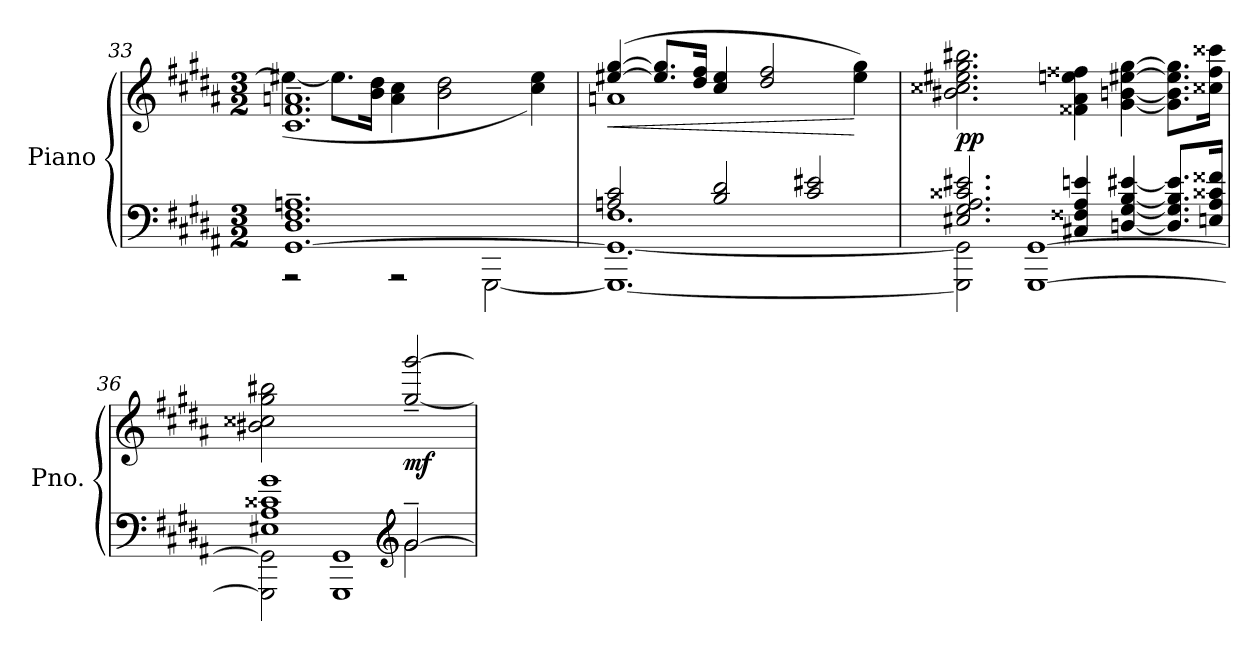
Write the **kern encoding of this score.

**kern	**kern	**dynam
*part1	*part1	*part1
*staff2	*staff1	*staff1/2
*I"Piano	*	*
*I'Pno.	*	*
*clefF4	*clefG2	*
*k[f#c#g#d#a#]	*k[f#c#g#d#a#]	*
*M3/2	*M3/2	*
=33	=33	=33
*^	*^	*
[1.GG#~< 1.D#~< 1.F#~< 1.An~<	2r	1.c#~< 1.f#~< 1.an~<	(>4ee#X\_	.
.	.	.	8.ee#\L]	.
.	.	.	16b\ 16dd#\Jk	.
.	2r	.	4a\ 4cc#\	.
.	.	.	2b\ 2dd#\	.
.	[2GGG#\	.	.	.
.	.	.	4cc#\ 4ee#\)	.
=34	=34	=34	=34	=34
!	!	!	!	!LO:HP:b
2An/ 2c#/	1.GGG#_ 1.GG#_ 1.F#	(>[4ee#X/ [4gg#/	1an	<
.	.	8.ee#/] 8.gg#/]L	.	.
.	.	16dd#/ 16ff#/Jk	.	.
2B/ 2d#/	.	4cc#/ 4ee#/	.	.
.	.	2dd#/ 2ff#/	.	.
2c#/ 2e#X/	.	.	2ryy	.
.	.	4ee#\ 4gg#\)	.	[
*	*	*v	*v	*
!!LO:LB:g=z
=35	=35	=35	=35
!	!	!	!LO:DY:b
2GGG#\] 2GG#\]	2.E#X/ 2.G#/ 2.A#/ 2.c##X/ 2.e#X/	2.b#X\ 2.cc##X\ 2.ee#X\ 2.gg#\ 2.bb#X\	pp
[1GGG# [1GG#	.	.	.
.	4C#X/ 4F##X/ 4A#/ 4en/	4f##X\ 4a#\ 4een\ 4ff##X\	.
.	[4Dn/ [4G#/ [4B/ [4e#X/	[4g#\ [4bn\ [4ee#X\ [4gg#\	.
.	8.D/] 8.G#/] 8.B/] 8.e#/]L	8.g#\] 8.b\] 8.ee#\] 8.gg#\]L	.
.	16En/ 16A#/ 16c##X/ 16f##X/Jk	16cc##X\ 16ff##\ 16ccc##X\Jk	.
=36	=36	=36	=36
*	*^	*^	*
1E#X 1A# 1c##X 1g#	2GGG#\] 2GG#\]	1ryy	2b#X\ 2cc##X\ 2gg#\ 2bb#X\	1ryy	.
.	1GGG# 1GG#	.	1ryy	.	.
*clefG2	*	*	*	*	*
!	!	!	!	!	!LO:DY:b
[2g#~/	.	2g#\	.	[2gg#/~ [2ggg#/~	mf
*v	*v	*v	*	*	*
*	*v	*v	*
=	=	=
*-	*-	*-
